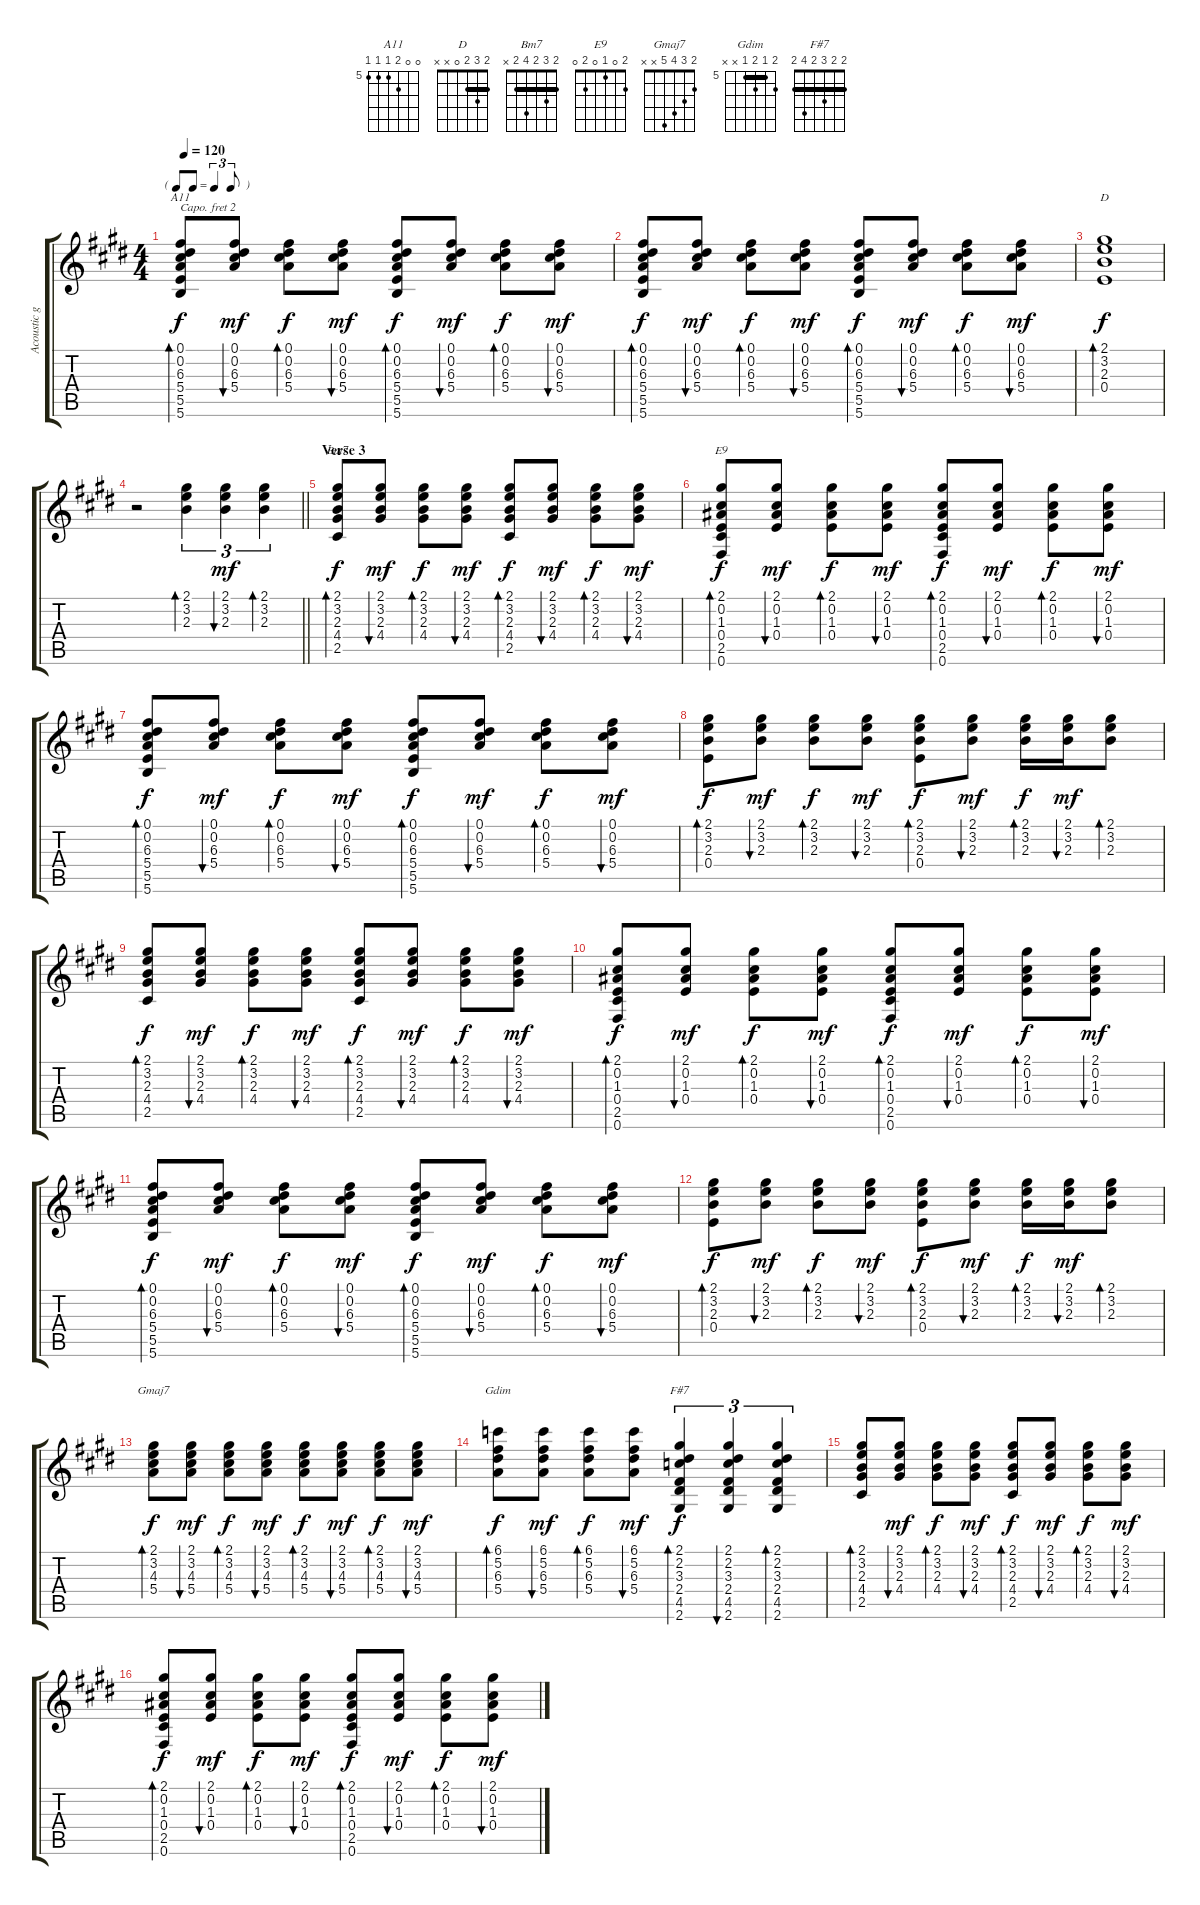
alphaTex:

\track ("Acoustic guitar (Capo II)" "Acoustic g") {instrument acousticguitarsteel}
\staff {score tabs}
\capo 2
\tuning (E4 B3 G3 D3 A2 E2) {hide}
\chord ("A11" 0 0 6 5 5 5) {firstfret 5}
\chord ("D" 2 3 2 0 x x) {barre 2}
\chord ("Bm7" 2 3 2 4 2 x) {barre 2}
\chord ("E9" 2 0 1 0 2 0)
\chord ("Gmaj7" 2 3 4 5 x x)
\chord ("Gdim" 6 5 6 5 x x) {firstfret 5 barre 5}
\chord ("F#7" 2 2 3 2 4 2) {barre 2}
\ts (4 4)
\tf triplet8th
\tempo 120
\clef g2
\ks e
(0.1 0.2 6.3 5.4 5.5 5.6).8{bd 60 ch "A11" dy f} (0.1 0.2 6.3 5.4).8{bu 60 dy mf} (0.1 0.2 6.3 5.4).8{bd 60 dy f} (0.1 0.2 6.3 5.4).8{bu 60 dy mf} (0.1 0.2 6.3 5.4 5.5 5.6).8{bd 60 dy f} (0.1 0.2 6.3 5.4).8{bu 60 dy mf} (0.1 0.2 6.3 5.4).8{bd 60 dy f} (0.1 0.2 6.3 5.4).8{bu 60 dy mf} |
(0.1 0.2 6.3 5.4 5.5 5.6).8{bd 60 dy f} (0.1 0.2 6.3 5.4).8{bu 60 dy mf} (0.1 0.2 6.3 5.4).8{bd 60 dy f} (0.1 0.2 6.3 5.4).8{bu 60 dy mf} (0.1 0.2 6.3 5.4 5.5 5.6).8{bd 60 dy f} (0.1 0.2 6.3 5.4).8{bu 60 dy mf} (0.1 0.2 6.3 5.4).8{bd 60 dy f} (0.1 0.2 6.3 5.4).8{bu 60 dy mf} |
(2.1 3.2 2.3 0.4).1{bd 60 ch "D" dy f} |
\barLineRight lightlight
r.2 (2.1 3.2 2.3).4{tu (3 2) bd 60} (2.1 3.2 2.3).4{tu (3 2) bu 60 dy mf} (2.1 3.2 2.3).4{tu (3 2) bd 60} |
\section ("" "Verse 3")
(2.1 3.2 2.3 4.4 2.5).8{bd 60 ch "Bm7" dy f} (2.1 3.2 2.3 4.4).8{bu 60 dy mf} (2.1 3.2 2.3 4.4).8{bd 60 dy f} (2.1 3.2 2.3 4.4).8{bu 60 dy mf} (2.1 3.2 2.3 4.4 2.5).8{bd 60 dy f} (2.1 3.2 2.3 4.4).8{bu 60 dy mf} (2.1 3.2 2.3 4.4).8{bd 60 dy f} (2.1 3.2 2.3 4.4).8{bu 60 dy mf} |
(2.1 0.2 1.3 0.4 2.5 0.6).8{bd 60 ch "E9" dy f} (2.1 0.2 1.3 0.4).8{bu 60 dy mf} (2.1 0.2 1.3 0.4).8{bd 60 dy f} (2.1 0.2 1.3 0.4).8{bu 60 dy mf} (2.1 0.2 1.3 0.4 2.5 0.6).8{bd 60 dy f} (2.1 0.2 1.3 0.4).8{bu 60 dy mf} (2.1 0.2 1.3 0.4).8{bd 60 dy f} (2.1 0.2 1.3 0.4).8{bu 60 dy mf} |
(0.1 0.2 6.3 5.4 5.5 5.6).8{bd 60 dy f} (0.1 0.2 6.3 5.4).8{bu 60 dy mf} (0.1 0.2 6.3 5.4).8{bd 60 dy f} (0.1 0.2 6.3 5.4).8{bu 60 dy mf} (0.1 0.2 6.3 5.4 5.5 5.6).8{bd 60 dy f} (0.1 0.2 6.3 5.4).8{bu 60 dy mf} (0.1 0.2 6.3 5.4).8{bd 60 dy f} (0.1 0.2 6.3 5.4).8{bu 60 dy mf} |
(2.1 3.2 2.3 0.4).8{bd 60 dy f} (2.1 3.2 2.3).8{bu 60 dy mf} (2.1 3.2 2.3).8{bd 60 dy f} (2.1 3.2 2.3).8{bu 60 dy mf} (2.1 3.2 2.3 0.4).8{bd 60 dy f} (2.1 3.2 2.3).8{bu 60 dy mf} (2.1 3.2 2.3).16{bd 60 dy f} (2.1 3.2 2.3).16{bu 60 dy mf} (2.1 3.2 2.3).8{bd 60} |
(2.1 3.2 2.3 4.4 2.5).8{bd 60 dy f} (2.1 3.2 2.3 4.4).8{bu 60 dy mf} (2.1 3.2 2.3 4.4).8{bd 60 dy f} (2.1 3.2 2.3 4.4).8{bu 60 dy mf} (2.1 3.2 2.3 4.4 2.5).8{bd 60 dy f} (2.1 3.2 2.3 4.4).8{bu 60 dy mf} (2.1 3.2 2.3 4.4).8{bd 60 dy f} (2.1 3.2 2.3 4.4).8{bu 60 dy mf} |
(2.1 0.2 1.3 0.4 2.5 0.6).8{bd 60 dy f} (2.1 0.2 1.3 0.4).8{bu 60 dy mf} (2.1 0.2 1.3 0.4).8{bd 60 dy f} (2.1 0.2 1.3 0.4).8{bu 60 dy mf} (2.1 0.2 1.3 0.4 2.5 0.6).8{bd 60 dy f} (2.1 0.2 1.3 0.4).8{bu 60 dy mf} (2.1 0.2 1.3 0.4).8{bd 60 dy f} (2.1 0.2 1.3 0.4).8{bu 60 dy mf} |
(0.1 0.2 6.3 5.4 5.5 5.6).8{bd 60 dy f} (0.1 0.2 6.3 5.4).8{bu 60 dy mf} (0.1 0.2 6.3 5.4).8{bd 60 dy f} (0.1 0.2 6.3 5.4).8{bu 60 dy mf} (0.1 0.2 6.3 5.4 5.5 5.6).8{bd 60 dy f} (0.1 0.2 6.3 5.4).8{bu 60 dy mf} (0.1 0.2 6.3 5.4).8{bd 60 dy f} (0.1 0.2 6.3 5.4).8{bu 60 dy mf} |
(2.1 3.2 2.3 0.4).8{bd 60 dy f} (2.1 3.2 2.3).8{bu 60 dy mf} (2.1 3.2 2.3).8{bd 60 dy f} (2.1 3.2 2.3).8{bu 60 dy mf} (2.1 3.2 2.3 0.4).8{bd 60 dy f} (2.1 3.2 2.3).8{bu 60 dy mf} (2.1 3.2 2.3).16{bd 60 dy f} (2.1 3.2 2.3).16{bu 60 dy mf} (2.1 3.2 2.3).8{bd 60} |
(2.1 3.2 4.3 5.4).8{bd 60 ch "Gmaj7" dy f} (2.1 3.2 4.3 5.4).8{bu 60 dy mf} (2.1 3.2 4.3 5.4).8{bd 60 dy f} (2.1 3.2 4.3 5.4).8{bu 60 dy mf} (2.1 3.2 4.3 5.4).8{bd 60 dy f} (2.1 3.2 4.3 5.4).8{bu 60 dy mf} (2.1 3.2 4.3 5.4).8{bd 60 dy f} (2.1 3.2 4.3 5.4).8{bu 60 dy mf} |
(6.1 5.2 6.3 5.4).8{bd 60 ch "Gdim" dy f} (6.1 5.2 6.3 5.4).8{bu 60 dy mf} (6.1 5.2 6.3 5.4).8{bd 60 dy f} (6.1 5.2 6.3 5.4).8{bu 60 dy mf} (2.1 2.2 3.3 2.4 4.5 2.6).4{tu (3 2) bd 60 ch "F#7" dy f} (2.1 2.2 3.3 2.4 4.5 2.6).4{tu (3 2) bu 60} (2.1 2.2 3.3 2.4 4.5 2.6).4{tu (3 2) bd 60} |
(2.1 3.2 2.3 4.4 2.5).8{bd 60} (2.1 3.2 2.3 4.4).8{bu 60 dy mf} (2.1 3.2 2.3 4.4).8{bd 60 dy f} (2.1 3.2 2.3 4.4).8{bu 60 dy mf} (2.1 3.2 2.3 4.4 2.5).8{bd 60 dy f} (2.1 3.2 2.3 4.4).8{bu 60 dy mf} (2.1 3.2 2.3 4.4).8{bd 60 dy f} (2.1 3.2 2.3 4.4).8{bu 60 dy mf} |
(2.1 0.2 1.3 0.4 2.5 0.6).8{bd 60 dy f} (2.1 0.2 1.3 0.4).8{bu 60 dy mf} (2.1 0.2 1.3 0.4).8{bd 60 dy f} (2.1 0.2 1.3 0.4).8{bu 60 dy mf} (2.1 0.2 1.3 0.4 2.5 0.6).8{bd 60 dy f} (2.1 0.2 1.3 0.4).8{bu 60 dy mf} (2.1 0.2 1.3 0.4).8{bd 60 dy f} (2.1 0.2 1.3 0.4).8{bu 60 dy mf}
